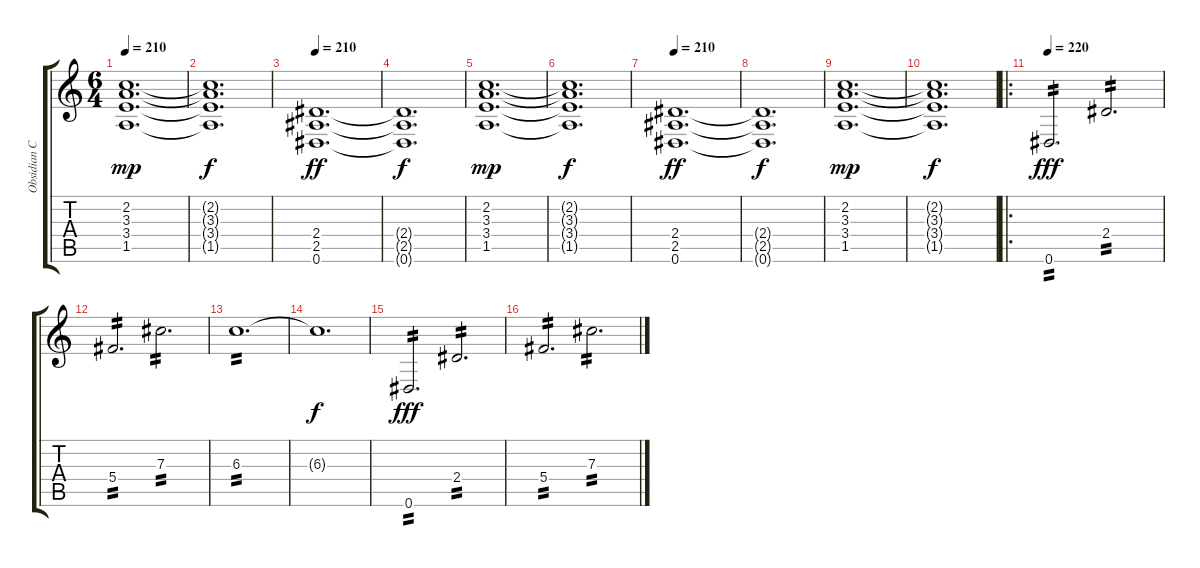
\track ("Obsidian C." "Obsidian C") {instrument distortionguitar}
\staff {score tabs}
\tuning (Eb4 Bb3 Gb3 Db3 Ab2 Eb2) {hide}
\ts (6 4)
\tempo 210
\clef g2
\ks c
(2.2 3.3 3.4 1.5).1{d dy mp} |
(2.2{t} 3.3{t} 3.4{t} 1.5{t}).1{d dy f} |
\tempo 210
(2.4 2.5 0.6).1{d dy ff volume 15} |
(2.4{t} 2.5{t} 0.6{t}).1{d dy f} |
(2.2 3.3 3.4 1.5).1{d dy mp} |
(2.2{t} 3.3{t} 3.4{t} 1.5{t}).1{d dy f} |
\tempo 210
(2.4 2.5 0.6).1{d dy ff volume 15} |
(2.4{t} 2.5{t} 0.6{t}).1{d dy f} |
(2.2 3.3 3.4 1.5).1{d dy mp} |
(2.2{t} 3.3{t} 3.4{t} 1.5{t}).1{d dy f} |
\ro
\tempo 220
0.6.2{d tp 2 dy fff volume 15} 2.4.2{d tp 2} |
5.4.2{d tp 2} 7.3.2{d tp 2} |
6.3.1{d tp 2} |
6.3{t}.1{d dy f} |
0.6.2{d tp 2 dy fff volume 15} 2.4.2{d tp 2} |
5.4.2{d tp 2} 7.3.2{d tp 2}
